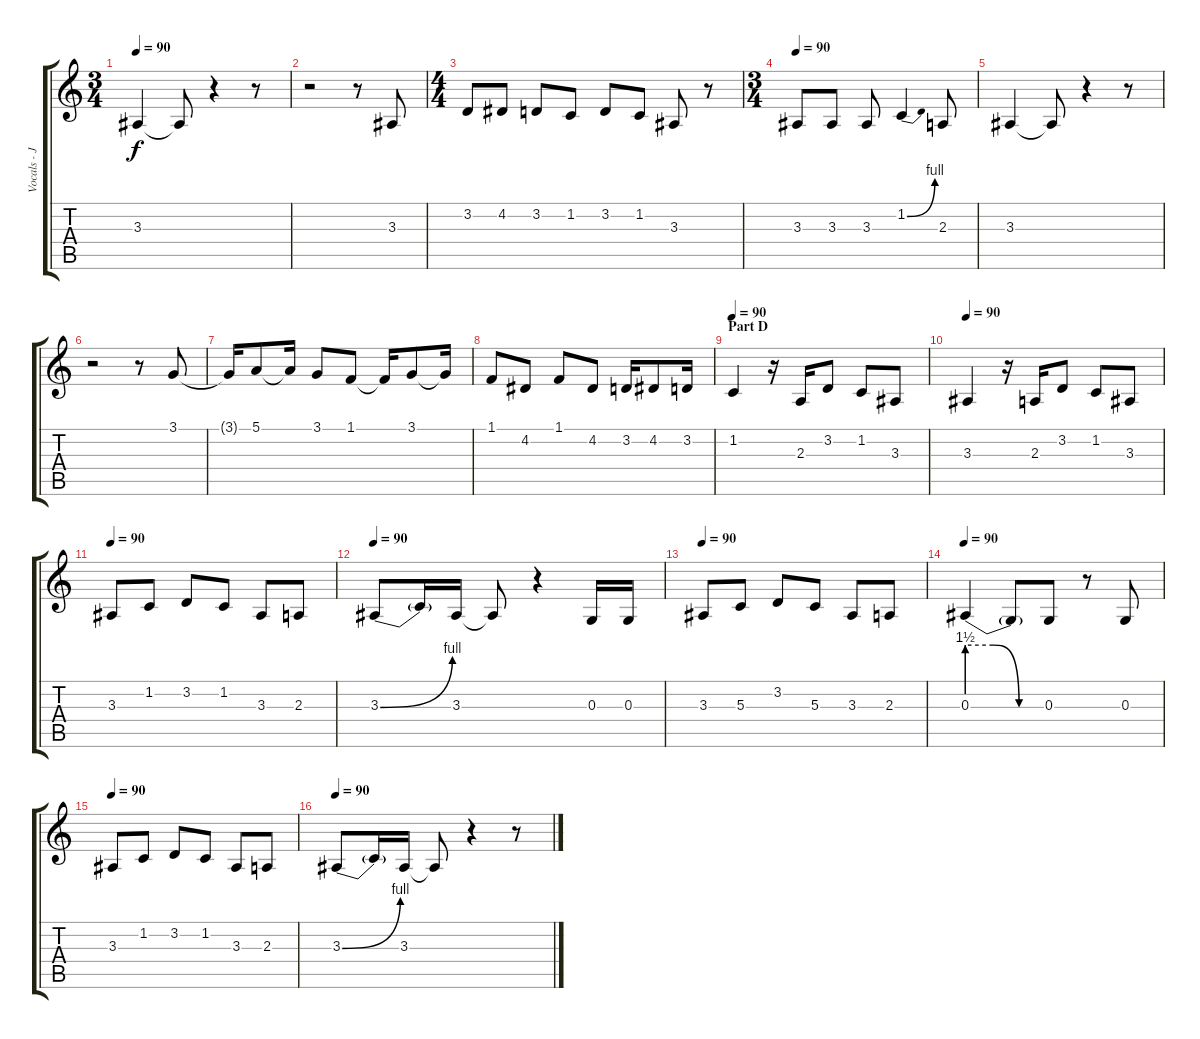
\track ("Vocals - John Frusciante" "Vocals - J") {instrument oboe}
\staff {score tabs}
\tuning (E4 B3 G3 D3 A2 E2) {hide}
\ts (3 4)
\tempo 90
\clef g2
\ks c
3.3.4{dy f} 3.3{t}.8 r.4 r.8 |
r.2 r.8 3.3.8 |
\ts (4 4)
3.2.8 4.2.8 3.2.8 1.2.8 3.2.8 1.2.8 3.3.8 r.8 |
\ts (3 4)
\tempo 90
3.3.8 3.3.8 3.3.8 1.2{be (bend 0 0 60 4)}.4 2.3.8 |
3.3.4 3.3{t}.8 r.4 r.8 |
r.2 r.8 3.1.8 |
3.1{t}.16 5.1.8 5.1{t}.16 3.1.8 1.1.8 1.1{t}.16 3.1.8 3.1{t}.16 |
1.1.8 4.2.8 1.1.8 4.2.8 3.2.16 4.2.8 3.2.16 |
\section ("" "Part D")
\tempo 90
1.2.4 r.16 2.3.16 3.2.8 1.2.8 3.3.8 |
\tempo 90
3.3.4 r.16 2.3.16 3.2.8 1.2.8 3.3.8 |
\tempo 90
3.3.8 1.2.8 3.2.8 1.2.8 3.3.8 2.3.8 |
\tempo 90
3.3{be (bend 0 0 60 4)}.8 3.3{t}.16 3.3.16 3.3{t}.8 r.4 0.3.16 0.3.16 |
\tempo 90
3.3.8 5.3.8 3.2.8 5.3.8 3.3.8 2.3.8 |
\tempo 90
0.3{be (custom 0 6 20 6 40 0 60 0)}.4 0.3{t}.8 0.3.8 r.8 0.3.8 |
\tempo 90
3.3.8 1.2.8 3.2.8 1.2.8 3.3.8 2.3.8 |
\tempo 90
3.3{be (bend 0 0 60 4)}.8 3.3{t}.16 3.3.16 3.3{t}.8 r.4 r.8
